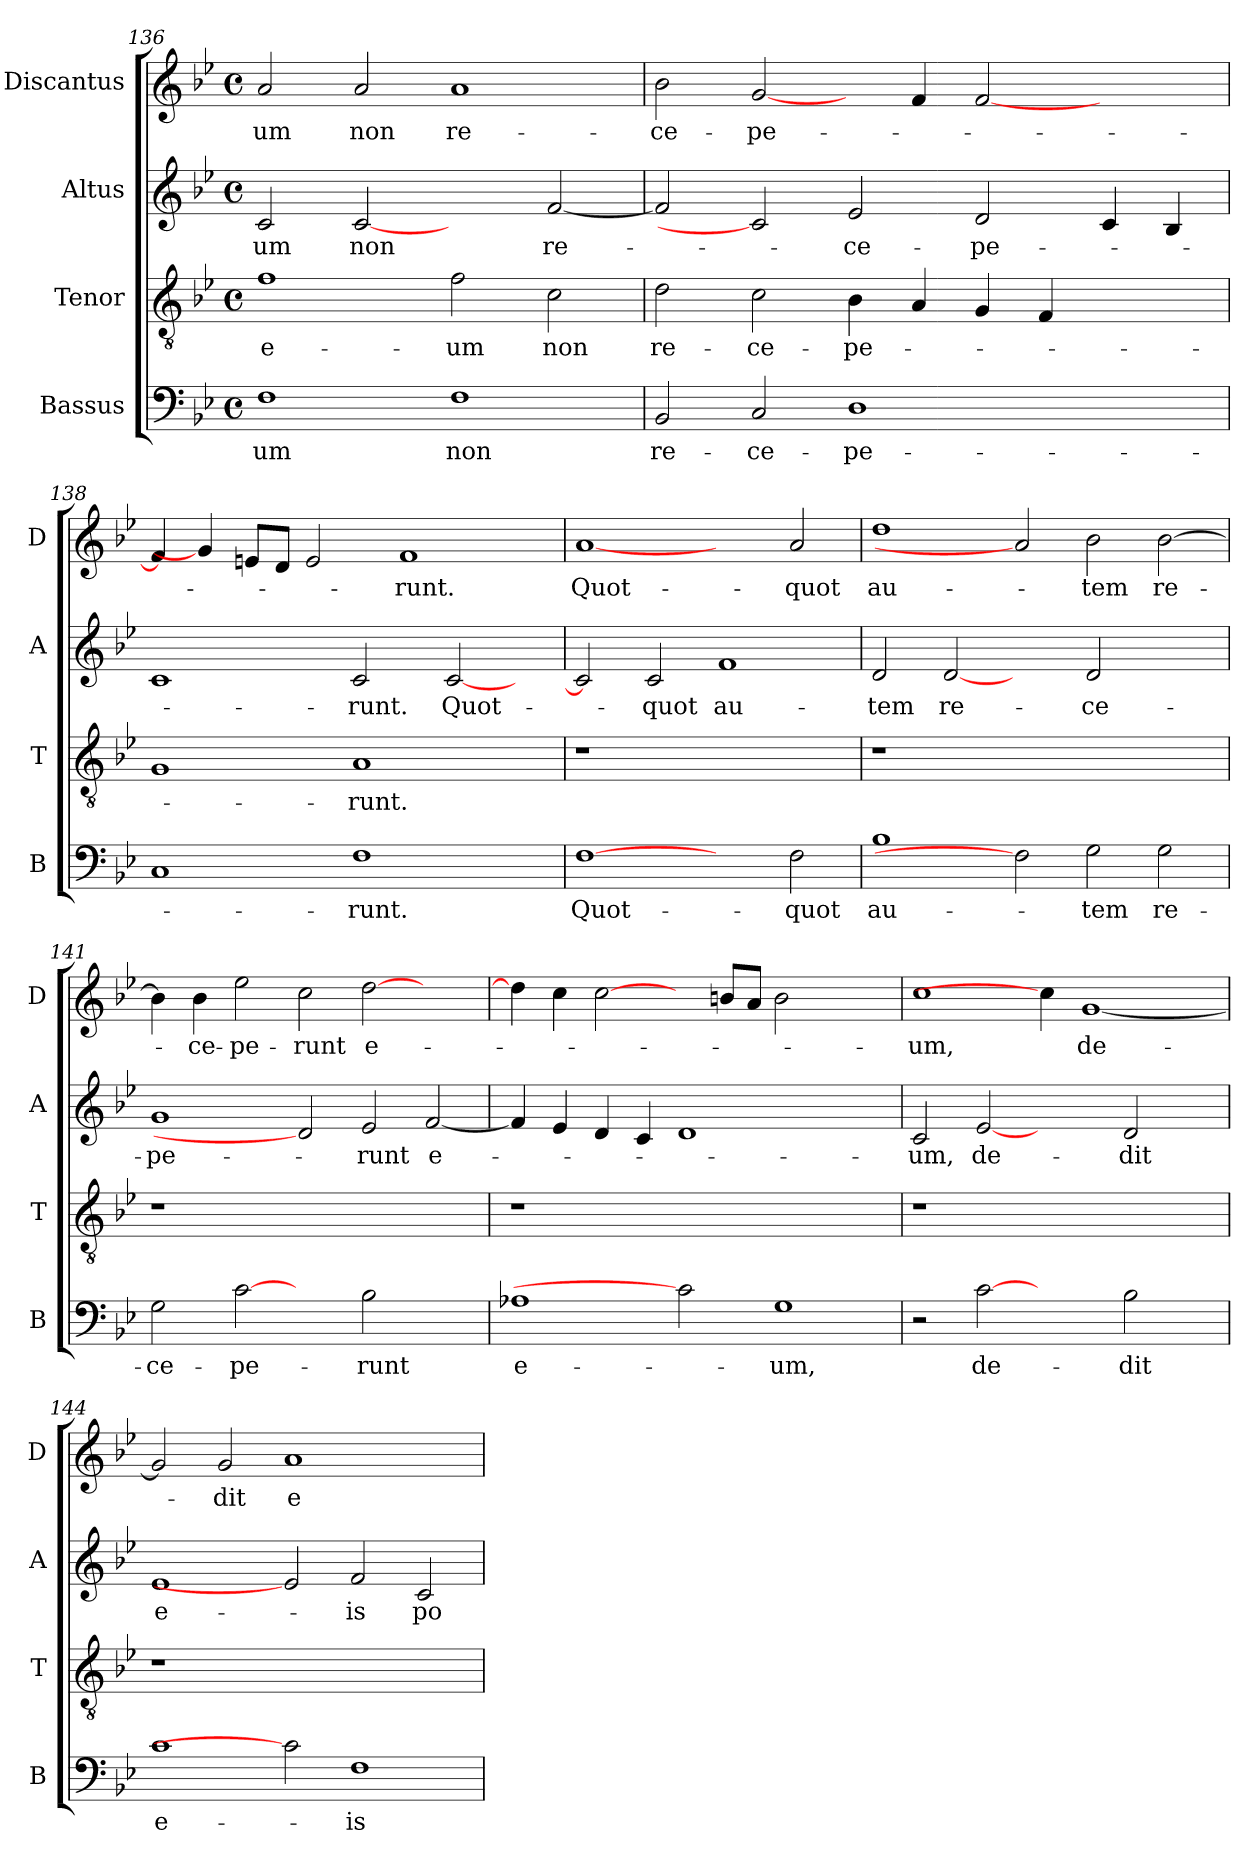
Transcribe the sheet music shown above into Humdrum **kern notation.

**kern	**text	**kern	**text	**kern	**text	**kern	**text
*part4	*part4	*part3	*part3	*part2	*part2	*part1	*part1
*staff4	*staff4	*staff3	*staff3	*staff2	*staff2	*staff1	*staff1
*I"Bassus	*	*I"Tenor	*	*I"Altus	*	*I"Discantus	*
*I'B	*	*I'T	*	*I'A	*	*I'D	*
*clefF4	*	*clefGv2	*	*clefG2	*	*clefG2	*
*k[b-e-]	*	*k[b-e-]	*	*k[b-e-]	*	*k[b-e-]	*
*B-:	*	*B-:	*	*B-:	*	*B-:	*
*M4/4	*	*M4/4	*	*M4/4	*	*M4/4	*
*met(c)	*	*met(c)	*	*met(c)	*	*met(c)	*
=136	=136	=136	=136	=136	=136	=136	=136
!	!LO:LY:b	!	!LO:LY:b	!	!LO:LY:b	!	!LO:LY:b
1F	-um	1f	e-	2c/	-um	2a/	-um
!	!	!	!	!	!LO:LY:b	!	!LO:LY:b
.	.	.	.	[2c	non	2a/	non
!	!LO:LY:b	!	!LO:LY:b	!	!	!	!LO:LY:b
1F	non	2f\	-um	2ryy	.	1a	re-
!	!	!	!LO:LY:b	!	!LO:LY:b	!	!
.	.	2c\	non	[2f/	re-	.	.
=137	=137	=137	=137	=137	=137	=137	=137
!	!LO:LY:b	!	!LO:LY:b	!	!	!	!LO:LY:b
2BB-/	re-	2d\	re-	2f/]	.	2b-\	-ce-
!	!LO:LY:b	!	!LO:LY:b	!	!	!	!LO:LY:b
2C/	-ce-	2c\	-ce-	2c]	.	[2g/	-pe-
!	!LO:LY:b	!	!LO:LY:b	!	!LO:LY:b	!	!
1D	-pe-	4B-\	-pe-	2e-/	-ce-	4ryy	.
.	.	4A/	.	.	.	4f/	.
!	!	!	!	!	!LO:LY:b	!	!
.	.	4G/	.	2d/	-pe-	[2f/	.
.	.	4F/	.	.	.	.	.
2ryy	.	2ryy	.	4c/	.	2ryy	.
.	.	.	.	4B-/	.	.	.
=138	=138	=138	=138	=138	=138	=138	=138
1C	.	1G	.	1c	.	4f/]	.
.	.	.	.	.	.	4g/]	.
.	.	.	.	.	.	8en/L	.
.	.	.	.	.	.	8d/J	.
.	.	.	.	.	.	2e/	.
!	!LO:LY:b	!	!LO:LY:b	!	!LO:LY:b	!	!
1F	-runt.	1A	-runt.	2c/	-runt.	.	.
!	!	!	!	!	!	!	!LO:LY:b
.	.	.	.	.	.	1f	-runt.
!	!	!	!	!	!LO:LY:b	!	!
.	.	.	.	[2c/	Quot-	.	.
4ryy	.	4ryy	.	4ryy	.	.	.
=139	=139	=139	=139	=139	=139	=139	=139
!	!LO:LY:b	!	!	!	!	!	!LO:LY:b
[1F	Quot-	1r	.	2c/]	.	[1a	Quot-
!	!	!	!	!	!LO:LY:b	!	!
.	.	.	.	2c/	-quot	.	.
!	!	!	!	!	!LO:LY:b	!	!
2ryy	.	1ryy	.	1f	au-	2ryy	.
!	!LO:LY:b	!	!	!	!	!	!LO:LY:b
2F\	-quot	.	.	.	.	2a/	-quot
=140	=140	=140	=140	=140	=140	=140	=140
!	!LO:LY:b	!	!	!	!LO:LY:b	!	!LO:LY:b
1B-	au-	1r	.	2d/	-tem	1dd	au-
!	!	!	!	!	!LO:LY:b	!	!
.	.	.	.	[2d	re-	.	.
2F]	.	1.ryy	.	2ryy	.	2a]	.
!	!LO:LY:b	!	!	!	!LO:LY:b	!	!LO:LY:b
2G\	-tem	.	.	2d/	-ce-	2b-\	-tem
!	!LO:LY:b	!	!	!	!	!	!LO:LY:b
2G\	re-	.	.	2ryy	.	[2b-\	re-
!!LO:LB:g=z
=141	=141	=141	=141	=141	=141	=141	=141
!	!LO:LY:b	!	!	!	!LO:LY:b	!	!
2G\	-ce-	1r	.	1g	-pe-	4b-\]	.
!	!	!	!	!	!	!	!LO:LY:b
.	.	.	.	.	.	4b-\	-ce-
!	!LO:LY:b	!	!	!	!	!	!LO:LY:b
[2c	-pe-	.	.	.	.	2ee-\	-pe-
!	!	!	!	!	!	!	!LO:LY:b
2ryy	.	1.ryy	.	2d]	.	2cc\	-runt
!	!LO:LY:b	!	!	!	!LO:LY:b	!	!LO:LY:b
2B-\	-runt	.	.	2e-/	-runt	[2dd\	e-
!	!	!	!	!	!LO:LY:b	!	!
2ryy	.	.	.	[2f/	e-	2ryy	.
=142	=142	=142	=142	=142	=142	=142	=142
!	!LO:LY:b	!	!	!	!	!	!
1A-X	e-	1r	.	4f/]	.	4dd\]	.
.	.	.	.	4e-/	.	4cc\	.
.	.	.	.	4d/	.	[2cc\	.
.	.	.	.	4c/	.	.	.
2c]	.	1.ryy	.	1d	.	4ryy	.
.	.	.	.	.	.	8bn/L	.
.	.	.	.	.	.	8a/J	.
!	!LO:LY:b	!	!	!	!	!	!
1G	-um,	.	.	.	.	2b\	.
.	.	.	.	2ryy	.	2ryy	.
=143	=143	=143	=143	=143	=143	=143	=143
!	!	!	!	!	!LO:LY:b	!	!LO:LY:b
2r	.	1r	.	2c/	-um,	1cc	-um,
!	!LO:LY:b	!	!	!	!LO:LY:b	!	!
[2c	de-	.	.	[2e-	de-	.	.
2ryy	.	1ryy	.	2ryy	.	4cc\]	.
!	!	!	!	!	!	!	!LO:LY:b
.	.	.	.	.	.	[1g	de-
!	!LO:LY:b	!	!	!	!LO:LY:b	!	!
2B-\	-dit	.	.	2d/	-dit	.	.
4ryy	.	4ryy	.	4ryy	.	.	.
=144	=144	=144	=144	=144	=144	=144	=144
!	!LO:LY:b	!	!	!	!LO:LY:b	!	!
1c	e-	1r	.	1e-	e-	2g/]	.
!	!	!	!	!	!	!	!LO:LY:b
.	.	.	.	.	.	2g/	-dit
!	!	!	!	!	!	!	!LO:LY:b
2c]	.	1.ryy	.	2e-]	.	1a	e-
!	!LO:LY:b	!	!	!	!LO:LY:b	!	!
1F	-is	.	.	2f/	-is	.	.
!	!	!	!	!	!LO:LY:b	!	!
.	.	.	.	2c/	po-	2ryy	.
=	=	=	=	=	=	=	=
*-	*-	*-	*-	*-	*-	*-	*-
